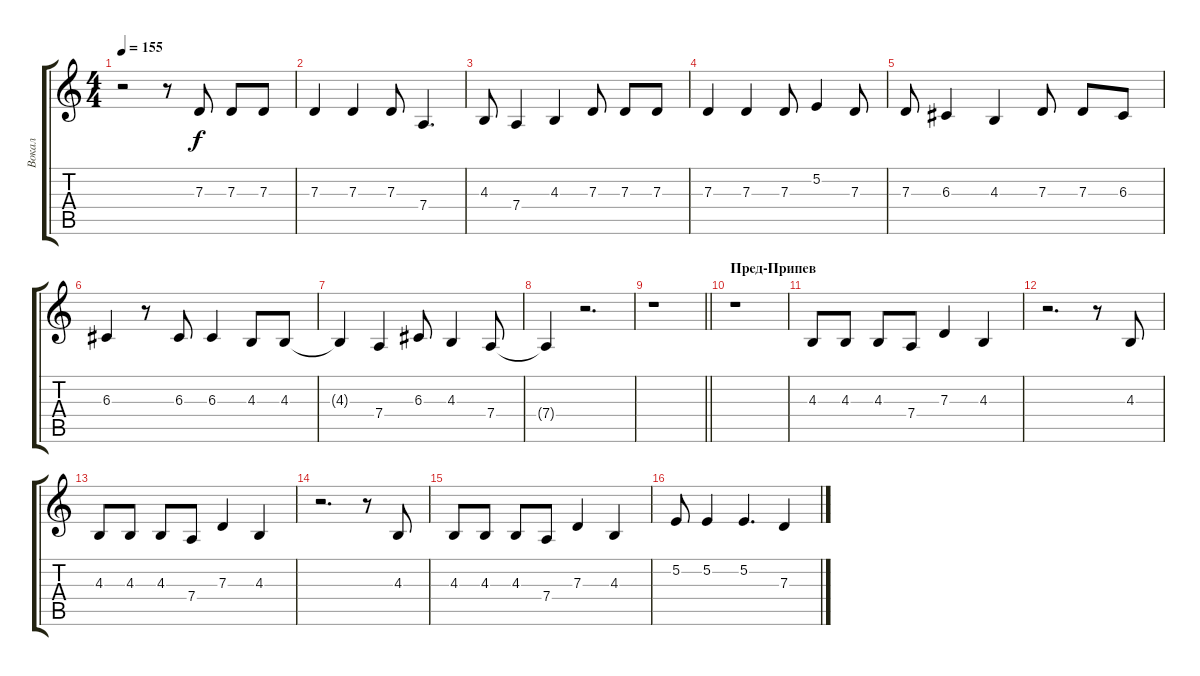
\track ("Вокал" "Вокал") {instrument tenorsax}
\staff {score tabs}
\tuning (E4 B3 G3 D3 A2 E2) {hide}
\ts (4 4)
\tempo 155
\clef g2
\ks c
r.2{dy f} r.8 7.3.8 7.3.8 7.3.8 |
7.3.4 7.3.4 7.3.8 7.4.4{d} |
4.3.8 7.4.4 4.3.4 7.3.8 7.3.8 7.3.8 |
7.3.4 7.3.4 7.3.8 5.2.4 7.3.8 |
7.3.8 6.3.4 4.3.4 7.3.8 7.3.8 6.3.8 |
6.3.4 r.8 6.3.8 6.3.4 4.3.8 4.3.8 |
4.3{t}.4 7.4.4 6.3.8 4.3.4 7.4.8 |
7.4{t}.4 r.2{d} |
\barLineRight lightlight
r.1 |
\section ("" "Пред-Припев")
r.1 |
4.3.8 4.3.8 4.3.8 7.4.8 7.3.4 4.3.4 |
r.2{d} r.8 4.3.8 |
4.3.8 4.3.8 4.3.8 7.4.8 7.3.4 4.3.4 |
r.2{d} r.8 4.3.8 |
4.3.8 4.3.8 4.3.8 7.4.8 7.3.4 4.3.4 |
5.2.8 5.2.4 5.2.4{d} 7.3.4
